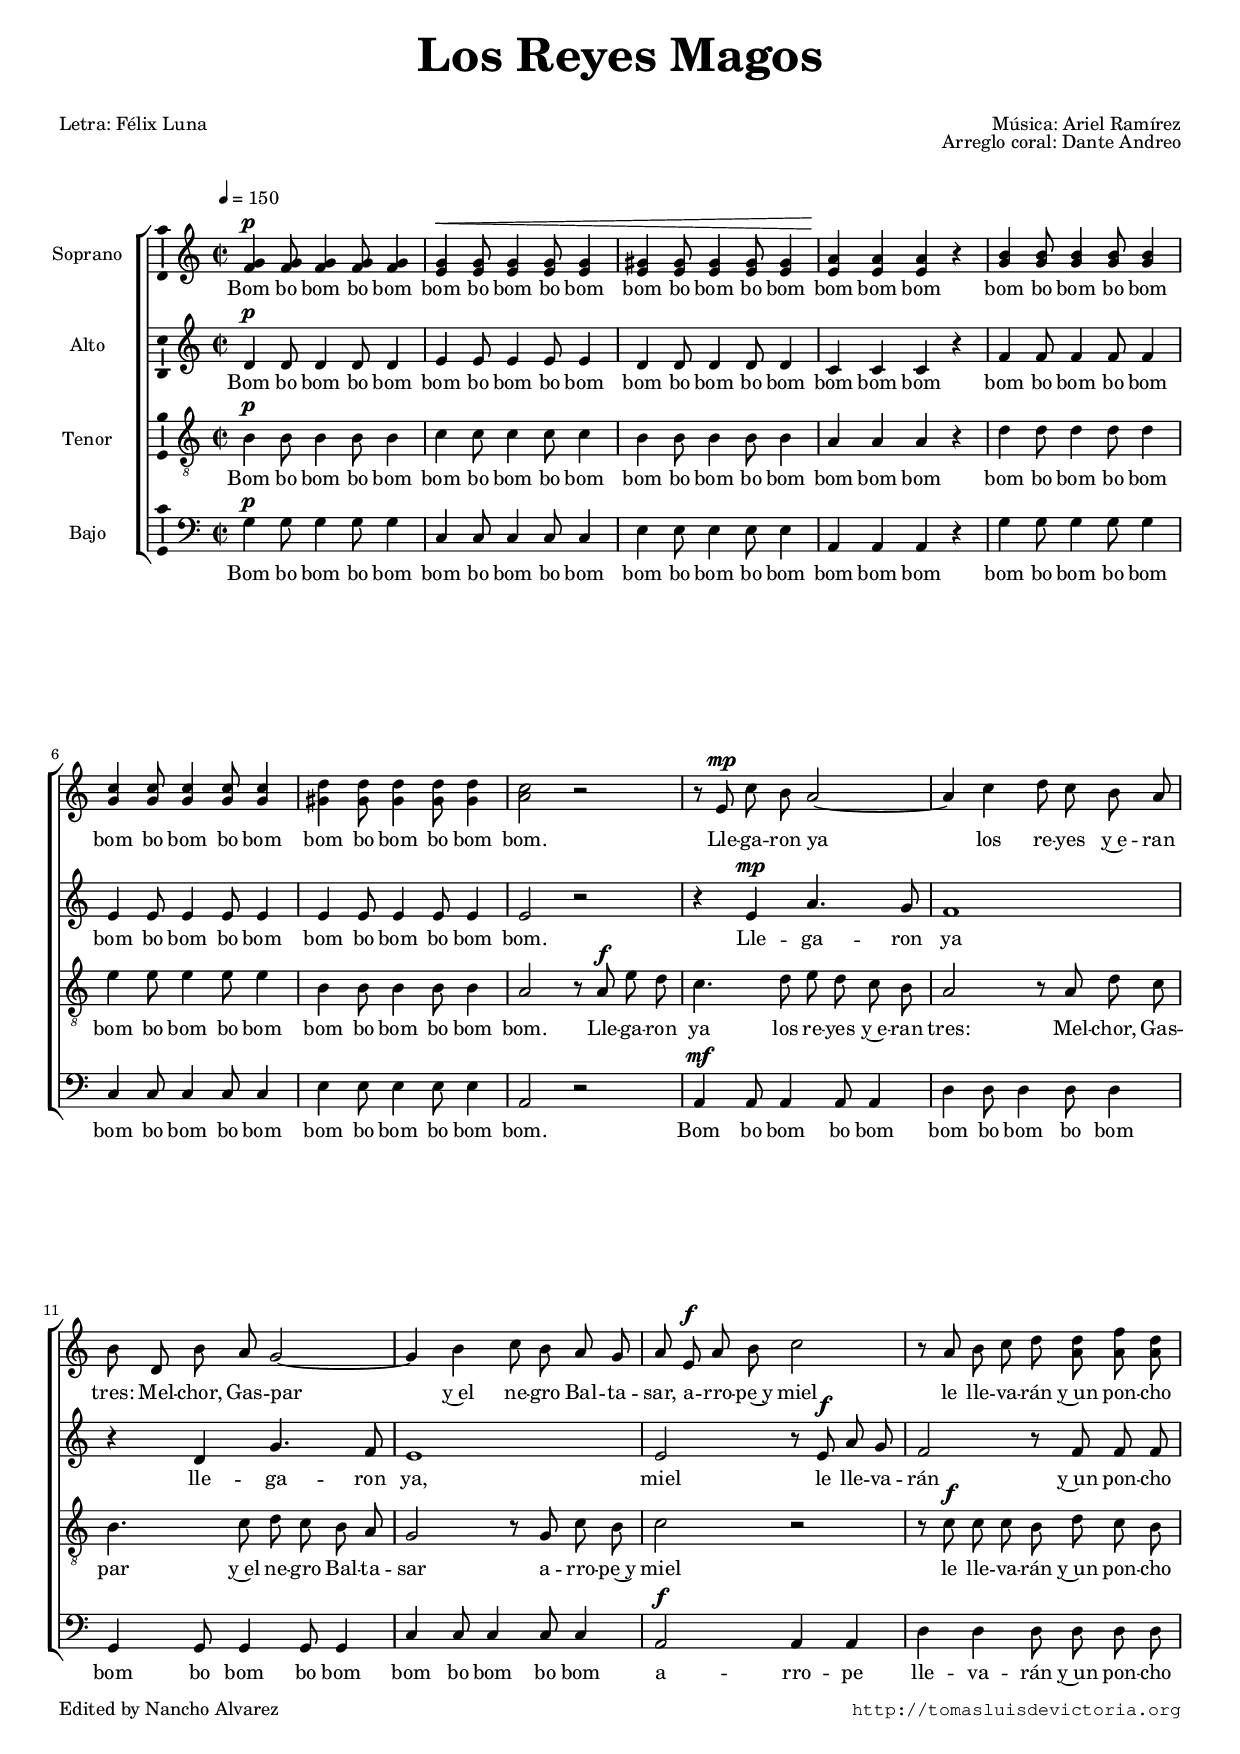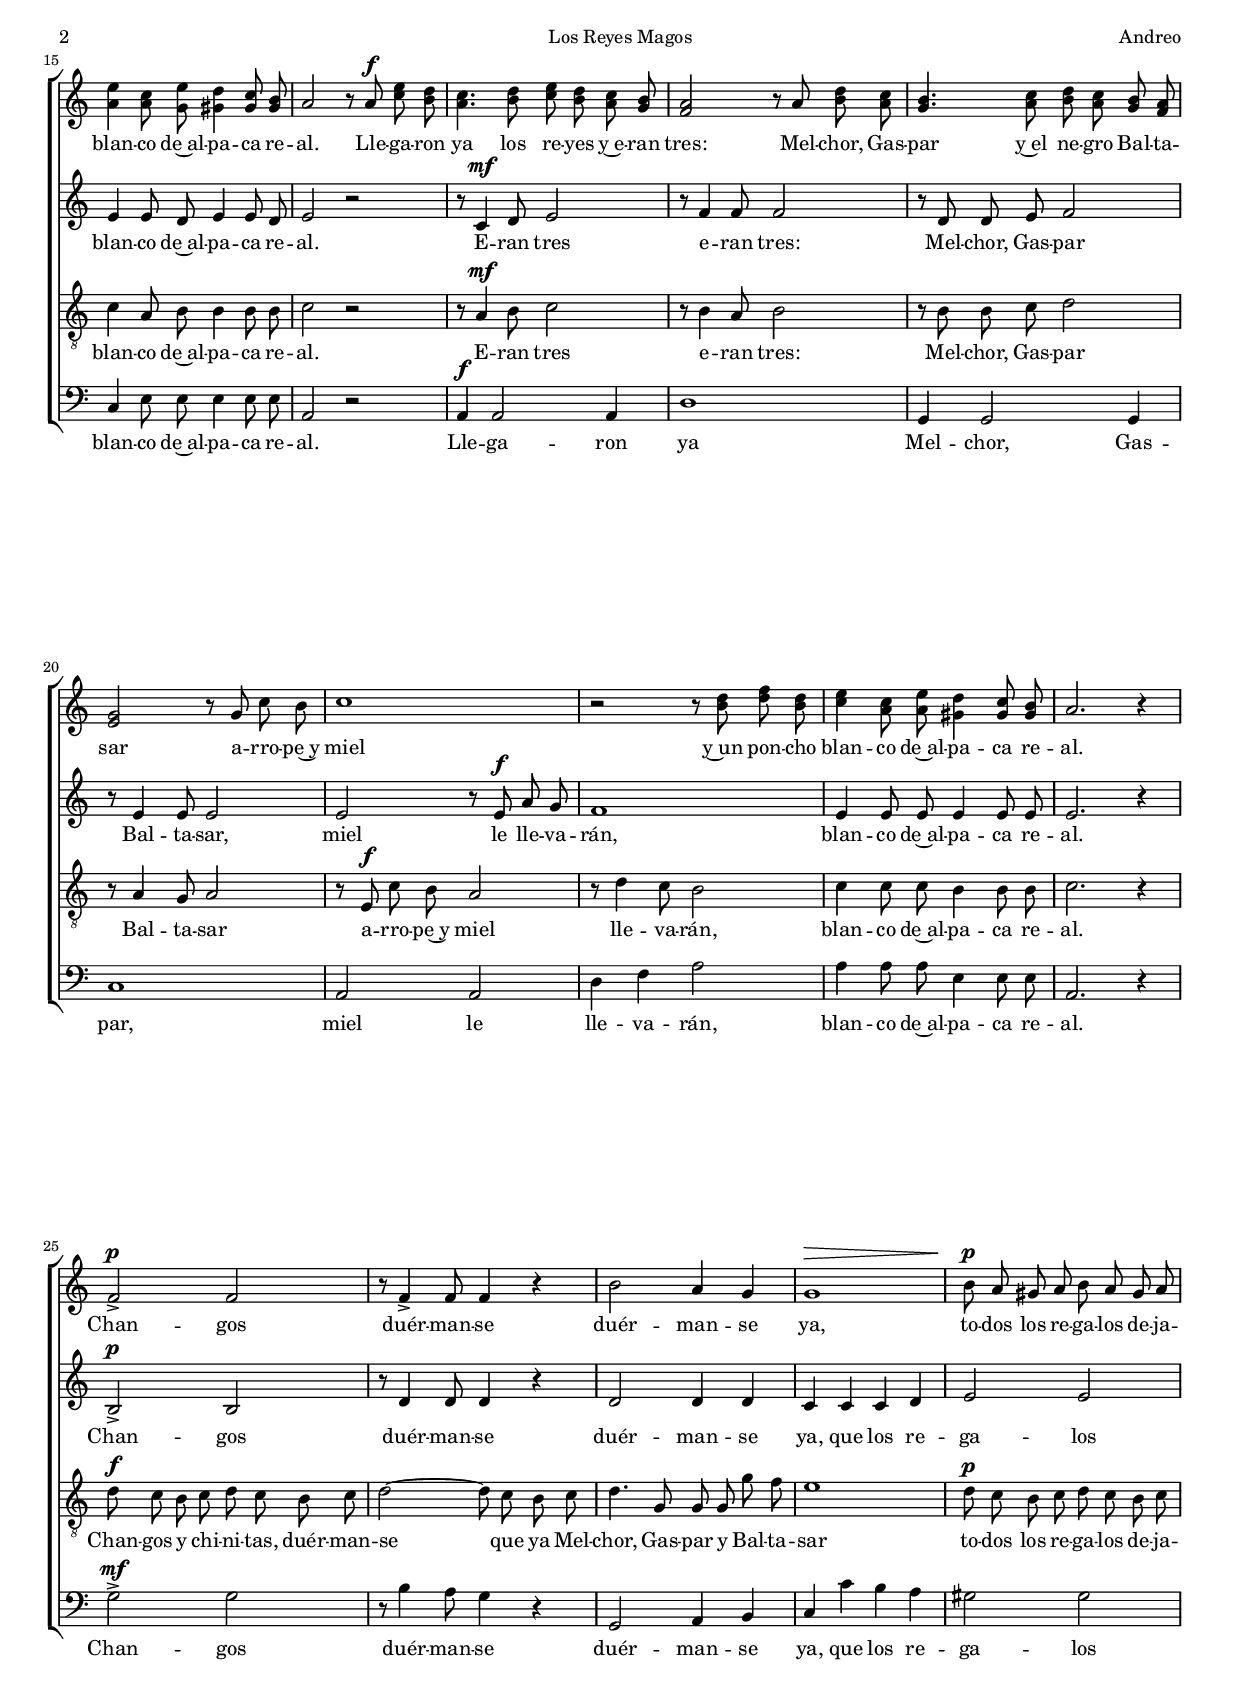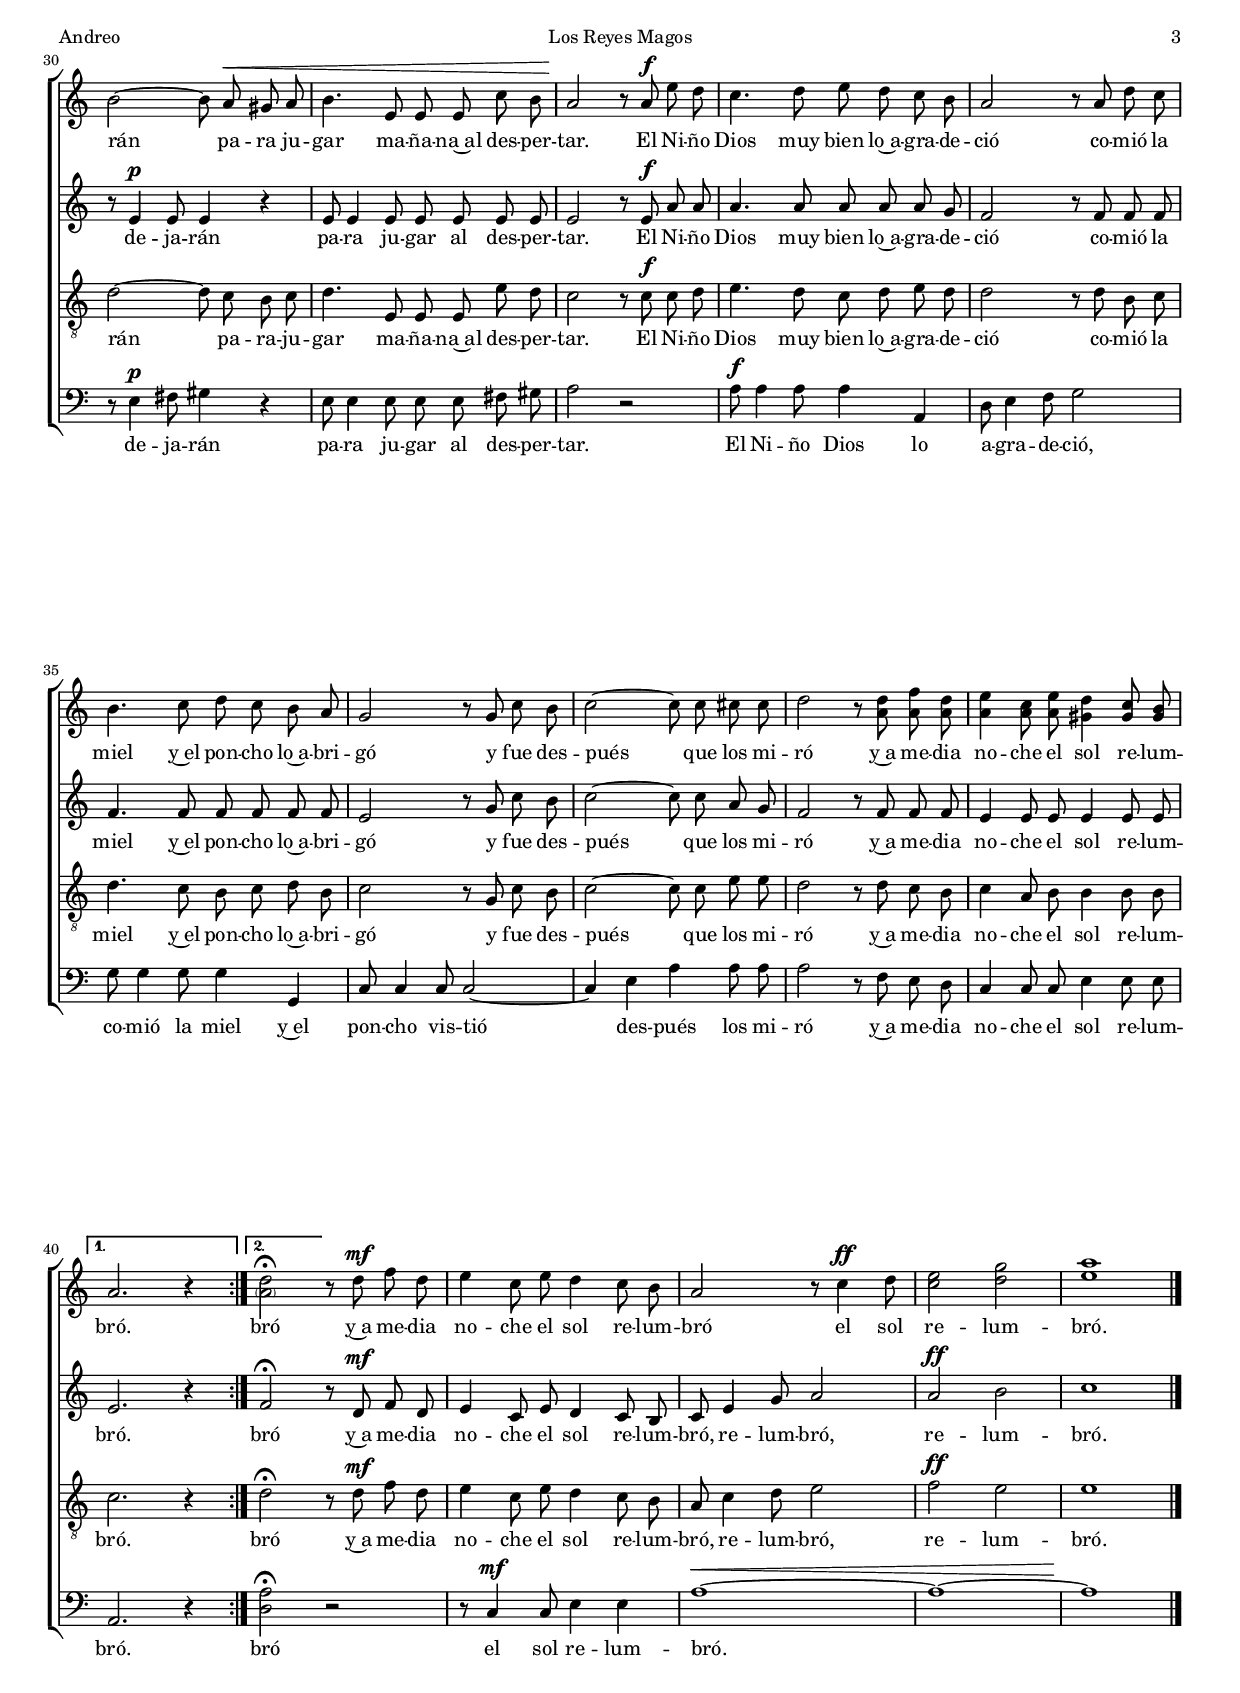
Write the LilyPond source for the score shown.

\version "2.12.3"

#(set-default-paper-size "a4")
#(set-global-staff-size 16.1)
#(ly:set-option 'point-and-click #f)

ss=\once \set suggestAccidentals = ##t


\header {
	title=\markup{\larger \larger \larger \larger "Los Reyes Magos" }
	subtitle=" " 
	composer="Música: Ariel Ramírez"
        opus="Arreglo coral: Dante Andreo"
        poet="Letra: Félix Luna"
	%opus="(-)"
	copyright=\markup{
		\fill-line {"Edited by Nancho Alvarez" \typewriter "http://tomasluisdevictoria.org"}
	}
%	tagline=""
}

global={\key c \major \time 2/2 \repeat volta 2 {\skip 1*39} 
	\alternative {{\skip 1}{\skip 2}} \skip 2 \skip 1*4 \bar "|." }


cantus=\relative c''{
	\dynamicUp
	\once \override Voice . TextScript #'X-offset = #-3
	\once \override  Voice.TextScript #'padding = #4
	s4*0^\markup {\smaller \smaller \general-align #Y #DOWN \note #"4" #1  "= 150" }
	<g f>4^\p <g f>8 <g f>4 <g f>8 <g f>4
	<g e>4\< <g e>8 <g e>4 <g e>8 <g e>4
	<gis e>4 <gis e>8 <gis e>4 <gis e>8 <gis e>4
	<a e>4\! <a e> <a e> r4
	<g b>4 <g b>8 <g b>4 <g b>8 <g b>4
	<g c>4 <g c>8 <g c>4 <g c>8 <g c>4
	<gis d'>4 <gis d'>8 <gis d'>4 <gis d'>8 <gis d'>4
	<a c>2 r
	r8 e^\mp c' b a2 ~
	a4 c d8 c b a
	b d, b' a g2 ~
	g4 b c8 b a g
	a8 e^\f a b c2
	r8 a b c d <d a> <f a,> <d a>
	<e a,>4 <c a>8 <e g,>8 <d gis,>4 <c gis>8 <b gis>
	a2 r8 a^\f <e' c>8 <d b>
	<c a>4. <d b>8 <e c> <d b> <c a> <b g>
	<a f>2 r8 a <d b> <c a>
	<b g>4. <c a>8 <d b> <c a> <b g> <a f>
	<g e>2 r8 g c b
	c1
	r2 r8 <d b> <f d> <d b>
	<e c>4 <c a>8 <e a,> <d gis,>4 <c gis>8 <b gis>
	a2. r4
	f2^\p-> f2
	r8 f4-> f8 f4 r
	b2 a4 g 
	g1\>
	b8\!^\p a gis a b a gis a
	b2 ~ b8 a\< gis a
	b4. e,8 e e c' b 
	a2\! r8 a^\f e' d
	c4. d8 e d c b
	a2 r8 a d c
	b4. c8 d c b a 
	g2 r8 g c b
	c2 ~ c8 c cis cis
	d2 r8 <d a> <f a,> <d a>
	<e a,>4 <c a>8 <e a,>8 <d gis,>4 <c gis>8 <b gis>
	a2. r4
	<d \parenthesize a>2^\fermata r8 d^\mf f d
	e4 c8 e d4 c8 b
	a2 r8 c4^\ff d8 
	<e c>2 <g d>
	<a e>1

}

altus=\relative c'{
	d4^\p d8 d4 d8 d4
	e4 e8 e4 e8 e4
	d4 d8 d4 d8 d4
	c4 c c r
	f4 f8 f4 f8 f4 
	e4 e8 e4 e8 e4
	e4 e8 e4 e8 e4
	e2 r
	r4 e^\mp a4. g8 
	f1
	r4 d g4. f8 
	e1
	e2 r8 e^\f a g 
	f2 r8 f f f 
	e4 e8 d e4 e8 d 
	e2 r2
	r8 c4^\mf d8 e2
	r8 f4 f8 f2
	r8 d d e f2
	r8 e4 e8 e2
	e2 r8 e^\f a g 
	f1 e4 e8 e e4 e8 e e2. r4
	b2->^\p b
	r8 d4 d8 d4 r
	d2 d4 d c c c d
	e2 e
	r8 e4^\p e8 e4 r
	e8 e4 e8 e e e e 
	e2 r8 e^\f a a
	a4. a8 a a a g 
	f2 r8 f f f
	f4. f8 f f f f
	e2 r8 g c b
	c2 ~ c8 c a g
	f2 r8 f f f 
	e4 e8 e e4 e8 e
	e2. r4
	f2^\fermata
	r8 d^\mf f d
	e4 c8 e d4 c8 b
	c8 e4 g8 a2
	a2^\ff b 
	c1
}

tenor=\relative c'{
	b4^\p b8 b4 b8 b4
	c4 c8 c4 c8 c4
	b4 b8 b4 b8 b4
	a4 a a r
	d4 d8 d4 d8 d4
	e4 e8 e4 e8 e4
	b4 b8 b4 b8 b4
	a2 r8 a^\f e' d
	c4. d8 e d c b 
	a2 r8 a8 d c
	b4. c8 d c b a
	g2 r8 g c b
	c2 r
	r8 c^\f c c b d c b 
	c4 a8 b b4 b8 b 
	c2 r
	r8 a4^\mf b8 c2
	r8 b4 a8 b2
	r8 b b c d2
	r8 a4 g8 a2
	r8 e^\f c' b a2 
	r8 d4 c8 b2
	c4 c8 c b4 b8 b
	c2. r4
	d8^\f c b c d c b c
	d2 ~ d8 c b c 
	d4. g,8 g g g' f 
	e1
	d8^\p c b c d c b c 
	d2 ~d8 c b c
	d4. e,8 e e e' d
	c2 r8 c^\f c d
	e4. d8 c d e d
	d2 r8 d b c
	d4. c8 b c d b
	c2 r8 g c b
	c2 ~ c8 c e e
	d2 r8 d c b
	c4 a8 b b4 b8 b
	c2. r4
	d2^\fermata
	r8 d^\mf f d 
	e4 c8 e d4 c8 b
	a c4 d8 e2
	f^\ff e 
	e1
}

bassus=\relative c'{
	\dynamicUp
	g4^\p g8 g4 g8 g4
	c,4 c8 c4 c8 c4
	e4 e8 e4 e8 e4
	a,4 a a r
	g'4 g8 g4 g8 g4
	c,4 c8 c4 c8 c4
	e4 e8 e4 e8 e4
	a,2 r
	a4^\mf a8 a4 a8 a4
	d4 d8 d4 d8 d4
	g,4 g8 g4 g8 g4
	c4 c8 c4 c8 c4
	a2^\f a4 a
	d d d8 d d d
	c4 e8 e e4 e8 e 
	a,2 r2
	a4^\f a2 a4 
	d1
	g,4 g2 g4 
	c1
	a2 a 
	d4 f a2
	a4 a8 a e4 e8 e 
	a,2. r4
	g'2->^\mf g 
	r8 b4 a8 g4 r
	g,2 a4 b
	c c' b a
	gis2 gis
	r8 e4^\p fis8 gis4 r4
	e8 e4 e8 e e fis gis
	a2 r
	a8^\f a4 a8 a4 a,
	d8 e4 f8 g2
	g8 g4 g8 g4 g,
	c8 c4 c8 c2 ~
	c4 e a a8 a
	a2 r8 f e d
	c4 c8 c e4 e8 e
	a,2. r4
	<d a'>2^\fermata r2
	r8 c4^\mf c8 e4 e
	a1\< ~ a ~ a\! 
}


textocantus=\lyricmode{
Bom bo bom bo bom
bom bo bom bo bom
bom bo bom bo bom
bom bom bom
bom bo bom bo bom
bom bo bom bo bom
bom bo bom bo bom
bom.
Lle -- ga -- ron ya
los re -- yes y~e -- ran tres:
Mel -- chor, Gas -- par
y~el ne -- gro Bal -- ta -- sar,
a -- rro -- pe~y miel
le lle -- va -- rán y~un pon -- cho blan -- co 
de~al -- pa -- ca re -- al.
Lle -- ga -- ron ya los re -- yes y~e -- ran tres:
Mel -- chor, Gas -- par
y~el ne -- gro Bal -- ta -- sar
a -- rro -- pe~y miel
y~un pon -- cho blan -- co de~al -- pa -- ca re -- al.
Chan -- gos
duér -- man -- se
duér -- man -- se ya,
to -- dos los re -- ga -- los de -- ja -- rán
pa -- ra ju -- gar ma -- ña -- na~al des -- per -- tar.
El Ni -- ño Dios muy bien lo~a -- gra -- de -- ció
co -- mió la miel
y~el pon -- cho lo~a -- bri -- gó
y fue des -- pués que los mi -- ró
y~a me -- dia no -- che el sol re -- lum -- bró.
bró
y~a me -- dia no -- che el sol re -- lum -- bró
el sol re -- lum -- bró.
}

textoaltus=\lyricmode{
Bom bo bom bo bom
bom bo bom bo bom
bom bo bom bo bom
bom bom bom
bom bo bom bo bom
bom bo bom bo bom
bom bo bom bo bom
bom.
Lle -- ga -- ron ya
lle -- ga -- ron ya,
miel 
le lle -- va -- rán
y~un pon -- cho blan -- co de~al -- pa -- ca re -- al.
E -- ran tres
e -- ran tres:
Mel -- chor,
Gas -- par
Bal -- ta -- sar,
miel
le lle -- va -- rán,
blan -- co de~al -- pa -- ca re -- al.
Chan -- gos
duér -- man -- se
duér -- man -- se
ya, que los re -- ga -- los
de -- ja -- rán
pa -- ra ju -- gar al des -- per -- tar.
El Ni -- ño Dios muy bien lo~a -- gra -- de -- ció
co -- mió la miel
y~el pon -- cho lo~a -- bri -- gó
y fue des -- pués que los mi -- ró
y~a me -- dia no -- che el sol re -- lum -- bró.
bró
y~a me -- dia no -- che el sol re -- lum -- bró,
re -- lum -- bró,
re -- lum -- bró.
}

textotenor=\lyricmode{
Bom bo bom bo bom
bom bo bom bo bom
bom bo bom bo bom
bom bom bom
bom bo bom bo bom
bom bo bom bo bom
bom bo bom bo bom
bom.
Lle -- ga -- ron ya
los re -- yes y~e -- ran tres:
Mel -- chor, 
Gas -- par
y~el ne -- gro Bal -- ta -- sar
a -- rro -- pe~y miel
le lle -- va -- rán y~un pon -- cho blan -- co de~al -- pa -- ca re -- al.
E -- ran tres
e -- ran tres:
Mel -- chor,
Gas -- par
Bal -- ta -- sar
a -- rro -- pe~y miel
lle -- va -- rán,
blan -- co de~al -- pa -- ca re -- al.
Chan -- gos y chi -- ni -- tas,
duér -- man -- se
que ya Mel -- chor,
Gas -- par y Bal -- ta -- sar
to -- dos los re -- ga -- los de -- ja -- rán
pa -- ra -- ju -- gar
ma -- ña -- na~al des -- per -- tar.
El Ni -- ño Dios muy bien lo~a -- gra -- de -- ció
co -- mió la miel
y~el pon -- cho lo~a -- bri -- gó
y fue des -- pués
que los mi -- ró
y~a me -- dia no -- che el sol re -- lum -- bró.
bró
y~a me -- dia no -- che el sol re -- lum -- bró,
re -- lum -- bró,
re -- lum -- bró.
}

textobassus=\lyricmode{
Bom bo bom bo bom
bom bo bom bo bom
bom bo bom bo bom
bom bom bom
bom bo bom bo bom
bom bo bom bo bom
bom bo bom bo bom
bom.
Bom bo bom bo bom
bom bo bom bo bom
bom bo bom bo bom
bom bo bom bo bom
a -- rro -- pe
lle -- va -- rán y~un pon -- cho blan -- co de~al -- pa -- ca re -- al.
Lle -- ga -- ron ya
Mel -- chor, Gas -- par,
miel le lle -- va -- rán,
blan -- co de~al -- pa -- ca re -- al.
Chan -- gos
duér -- man -- se
duér -- man -- se
ya, que los re -- ga -- los 
de -- ja -- rán
pa -- ra ju -- gar al des -- per -- tar.
El Ni -- ño Dios lo a -- gra -- de -- ció,
co -- mió la miel y~el 
pon -- cho vis -- tió
des -- pués los mi -- ró
y~a me -- dia no -- che el sol re -- lum -- bró.
bró
el sol re -- lum -- bró. 
}



\score {
\new ChoirStaff<<

	\new Staff <<\global
	\new Voice="v1" {
		\set Staff.instrumentName="Soprano " 
		\clef "treble"
		\cantus }
	\new Lyrics \lyricsto "v1" {\textocantus }
	>>

	
	\new Staff << \global
	\new Voice="v2" {
		\set Staff.instrumentName="Alto "
		\clef "treble" 
		\altus}
	\new Lyrics \lyricsto "v2" {\textoaltus }
	>>

	
	\new Staff <<\global
	\new Voice="v3" {
		\set Staff.instrumentName="Tenor "
		\clef "G_8"
		\tenor }
	\new Lyrics \lyricsto "v3" {\textotenor }
	>>
	

	\new Staff <<\global
	\new Voice="v4" {
		\set Staff.instrumentName="Bajo "
		\clef "bass" 
		\bassus }
	\new Lyrics \lyricsto "v4" {\textobassus}
	>>
	
>>

\layout{ 
	%\context {\Lyrics \override VerticalAxisGroup #'minimum-Y-extent = #'(-0 . 0) }
	\context {\Score \override BarNumber #'padding = #2 }
	\context {\Lyrics 
		%\override LyricText #'font-size = #2 
		\override LyricHyphen #'minimum-distance = #0.33
	}
	\context {\Voice 
		%melismaBusyProperties = #'() 
	}
	%\context { \RemoveEmptyStaffContext }
	\context {\Staff 
		\consists Ambitus_engraver
		autoBeaming = ##f
	}
}

%\midi {}

}


\paper{
	evenHeaderMarkup=\markup  \fill-line { \fromproperty #'page:page-number-string "Los Reyes Magos" "Andreo" }
	oddHeaderMarkup= \markup  \fill-line { \on-the-fly #not-first-page "Andreo" \on-the-fly #not-first-page "Los Reyes Magos" \on-the-fly #not-first-page \fromproperty #'page:page-number-string }
	%system-count=8
	line-width=19.0\cm
	between-system-padding = 0
	ragged-last-bottom = ##f
	foot-separation=6\mm
}
